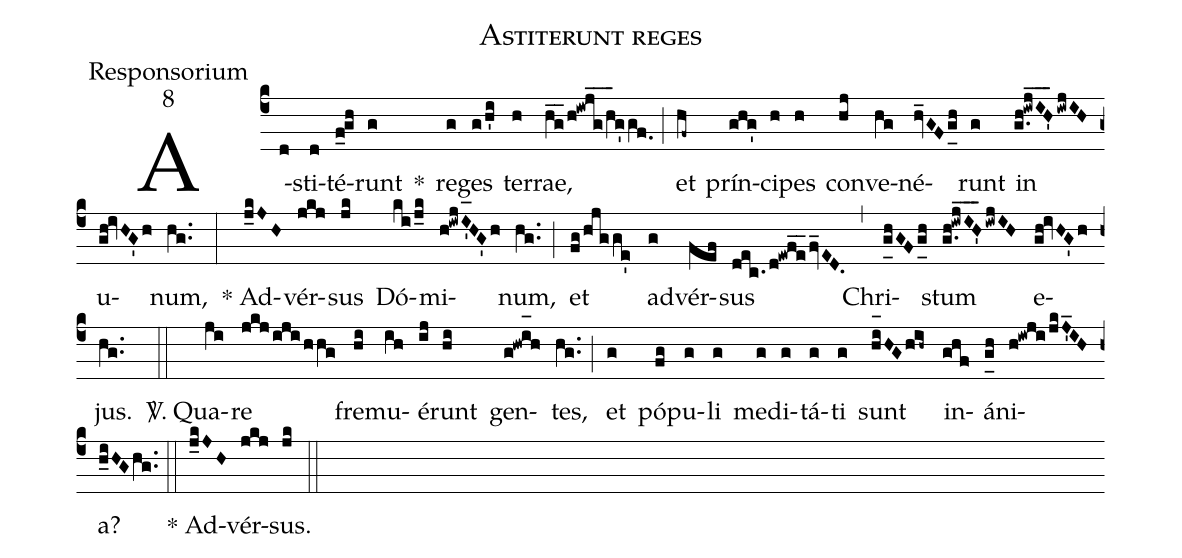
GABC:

name:Astiterunt reges;
office-part:Responsorium;
mode:8;
%%
(c4) A(d)sti(d)té(f_0gh)runt(g) *() re(g)ges(g/h'i) ter(h)rae,(hg__/h!iwj_g_/h_3g'gf.0) (;) et(hf~) prín(ghg')ci(h)pes(h) con(hj)ve(hg)né(hv_GFg_[uh:l]h)runt(g) in(g.h!iwj_I_H'_3iwjIH) u(gh!ivHG'h)num,(hg..) (:) * Ad(j_kJH)vér(jkj)sus(jk) Dó(ki/j_k)mi(h!iwjI'_[oh:h]HG'h)num,(hg..) (;) et(fg/hjgge') ad(g)vér(fef)sus(dec./d!ewf_e_2fv_ED.) (,) Chri(g_[uh:l]hGFg_[uh:l]h)stum(g.h!iwj_I_H'_3iwjIH) e(gh!ivHG'h)jus.(hg..) (::)
<sp>V/</sp>. Qua(ji)re(jkjijihhg) fre(hi)mu(ih)é(ij)runt(hi) gen(g!hwi_[oh:h]h)tes,(hg..) (;) et(g) pó(fg)pu(g)li(g) me(g)di(g)tá(g)ti(g) sunt(hi_[oh:h]HGhih~) in(ghf)á(g_[uh:l]h)ni(h!iwji/jkJ'_IH)a?(h_iHGhg..) (::) * Ad(j_kJH)vér(jkj)sus.(jk) (::)
